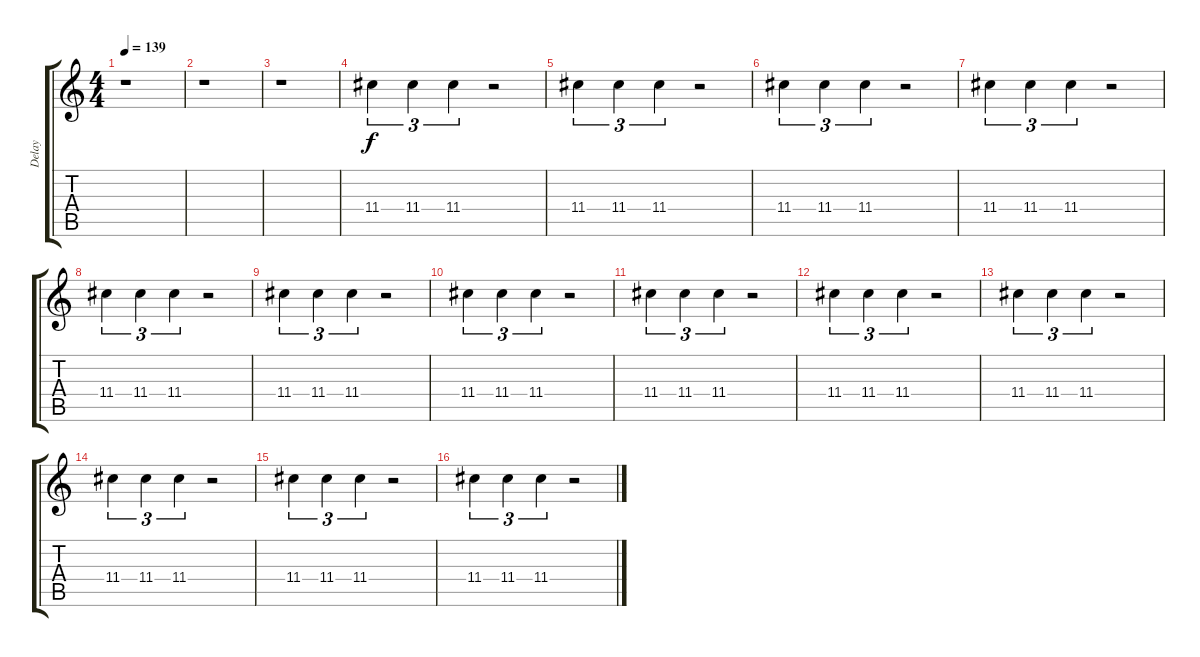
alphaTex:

\track ("Delay" "Delay") {instrument distortionguitar}
\staff {score tabs}
\tuning (E4 B3 G3 D3 A2 E2) {hide}
\ts (4 4)
\tempo 139
\clef g2
\ks c
r.1{dy f} |
r.1 |
r.1{volume 13} |
11.4.4{tu (3 2) volume 9} 11.4.4{tu (3 2)} 11.4.4{tu (3 2)} r.2{volume 13} |
11.4.4{tu (3 2) volume 9} 11.4.4{tu (3 2)} 11.4.4{tu (3 2)} r.2{volume 13} |
11.4.4{tu (3 2) volume 9} 11.4.4{tu (3 2)} 11.4.4{tu (3 2)} r.2{volume 13} |
11.4.4{tu (3 2) volume 9} 11.4.4{tu (3 2)} 11.4.4{tu (3 2)} r.2{volume 13} |
11.4.4{tu (3 2) volume 9} 11.4.4{tu (3 2)} 11.4.4{tu (3 2)} r.2{volume 13} |
11.4.4{tu (3 2) volume 9} 11.4.4{tu (3 2)} 11.4.4{tu (3 2)} r.2{volume 13} |
11.4.4{tu (3 2) volume 9} 11.4.4{tu (3 2)} 11.4.4{tu (3 2)} r.2{volume 13} |
11.4.4{tu (3 2) volume 9} 11.4.4{tu (3 2)} 11.4.4{tu (3 2)} r.2{volume 13} |
11.4.4{tu (3 2) volume 9} 11.4.4{tu (3 2)} 11.4.4{tu (3 2)} r.2{volume 13} |
11.4.4{tu (3 2) volume 9} 11.4.4{tu (3 2)} 11.4.4{tu (3 2)} r.2{volume 13} |
11.4.4{tu (3 2) volume 9} 11.4.4{tu (3 2)} 11.4.4{tu (3 2)} r.2{volume 13} |
11.4.4{tu (3 2) volume 9} 11.4.4{tu (3 2)} 11.4.4{tu (3 2)} r.2{volume 13} |
11.4.4{tu (3 2) volume 9} 11.4.4{tu (3 2)} 11.4.4{tu (3 2)} r.2{volume 13}
